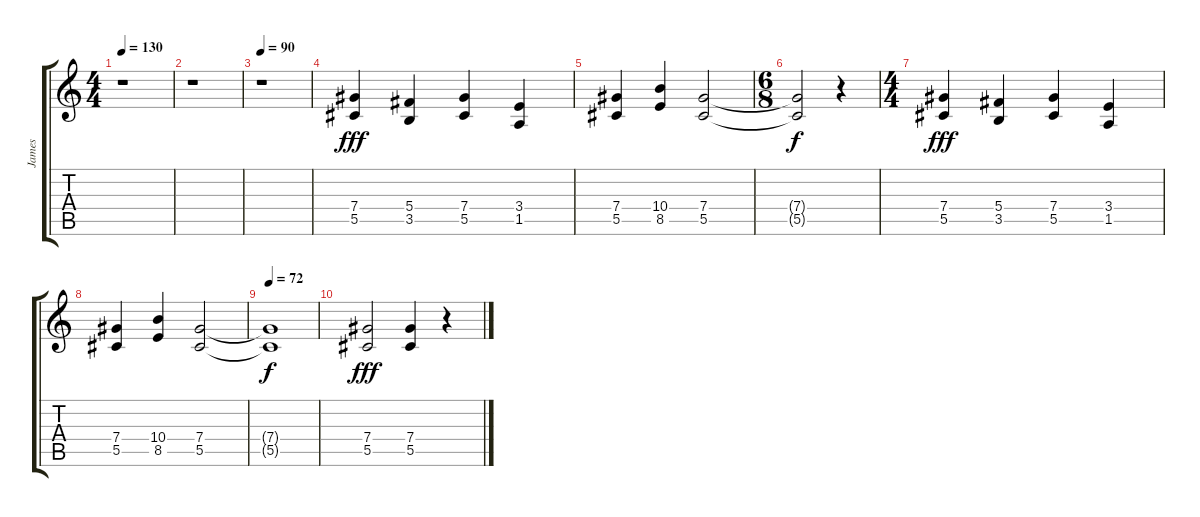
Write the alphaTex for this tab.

\track ("James" "James") {instrument overdrivenguitar}
\staff {score tabs}
\tuning (Eb4 Bb3 Gb3 Db3 Ab2 Eb2) {hide}
\ts (4 4)
\tempo 130
\clef g2
\ks c
r.1{dy f} |
r.1 |
\tempo 90
r.1 |
(7.4 5.5).4{dy fff volume 13} (5.4 3.5).4 (7.4 5.5).4 (3.4 1.5).4 |
(7.4 5.5).4 (10.4 8.5).4 (7.4 5.5).2 |
\ts (6 8)
(7.4{t} 5.5{t}).2{dy f} r.4 |
\ts (4 4)
(7.4 5.5).4{dy fff} (5.4 3.5).4 (7.4 5.5).4 (3.4 1.5).4 |
(7.4 5.5).4 (10.4 8.5).4 (7.4 5.5).2 |
\tempo 72
(7.4{t} 5.5{t}).1{dy f} |
(7.4 5.5).2{dy fff} (7.4 5.5).4 r.4
